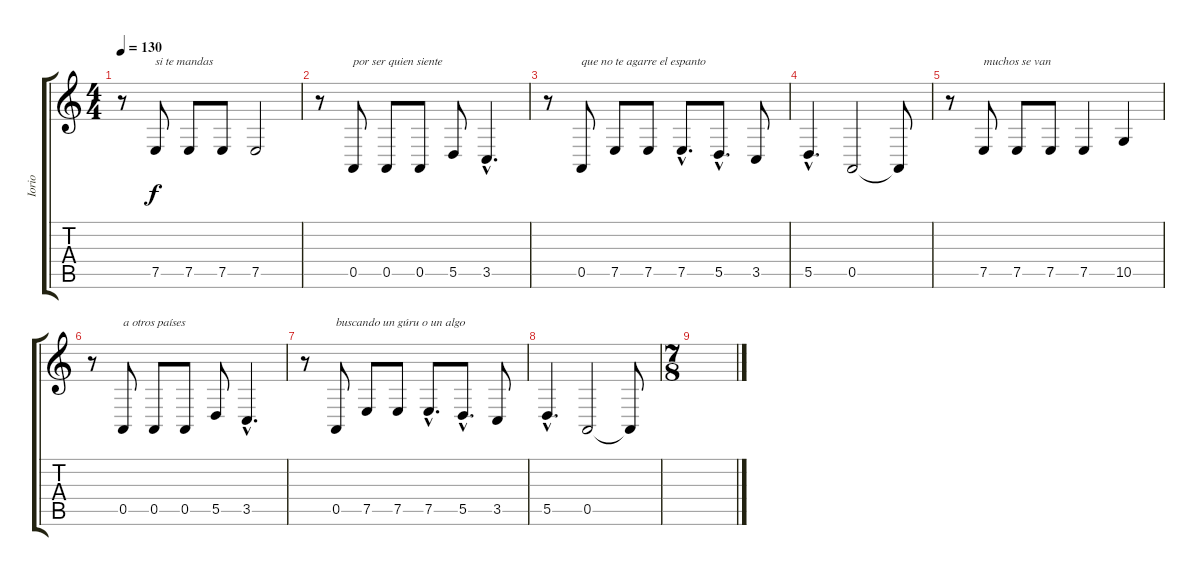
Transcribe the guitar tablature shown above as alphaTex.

\track ("Iorio" "Iorio") {instrument cello}
\staff {score tabs}
\tuning (E4 B3 G3 D3 A2 E2) {hide}
\ts (4 4)
\tempo 130
\clef g2
\ks c
r.8{dy f} 7.5.8{txt "si te mandas"} 7.5.8 7.5.8 7.5.2 |
r.8 0.5.8{txt "por ser quien siente"} 0.5.8 0.5.8 5.5.8 3.5{hac}.4{d} |
r.8 0.5.8{txt "que no te agarre el espanto"} 7.5.8 7.5.8 7.5{hac}.8{d} 5.5{hac}.8{d} 3.5.8 |
5.5{hac}.4{d} 0.5.2 0.5{t}.8 |
r.8 7.5.8{txt "muchos se van"} 7.5.8 7.5.8 7.5.4 10.5.4 |
r.8 0.5.8{txt "a otros países"} 0.5.8 0.5.8 5.5.8 3.5{hac}.4{d} |
r.8 0.5.8{txt "buscando un gúru o un algo"} 7.5.8 7.5.8 7.5{hac}.8{d} 5.5{hac}.8{d} 3.5.8 |
5.5{hac}.4{d} 0.5.2 0.5{t}.8 |
\ts (7 8)
